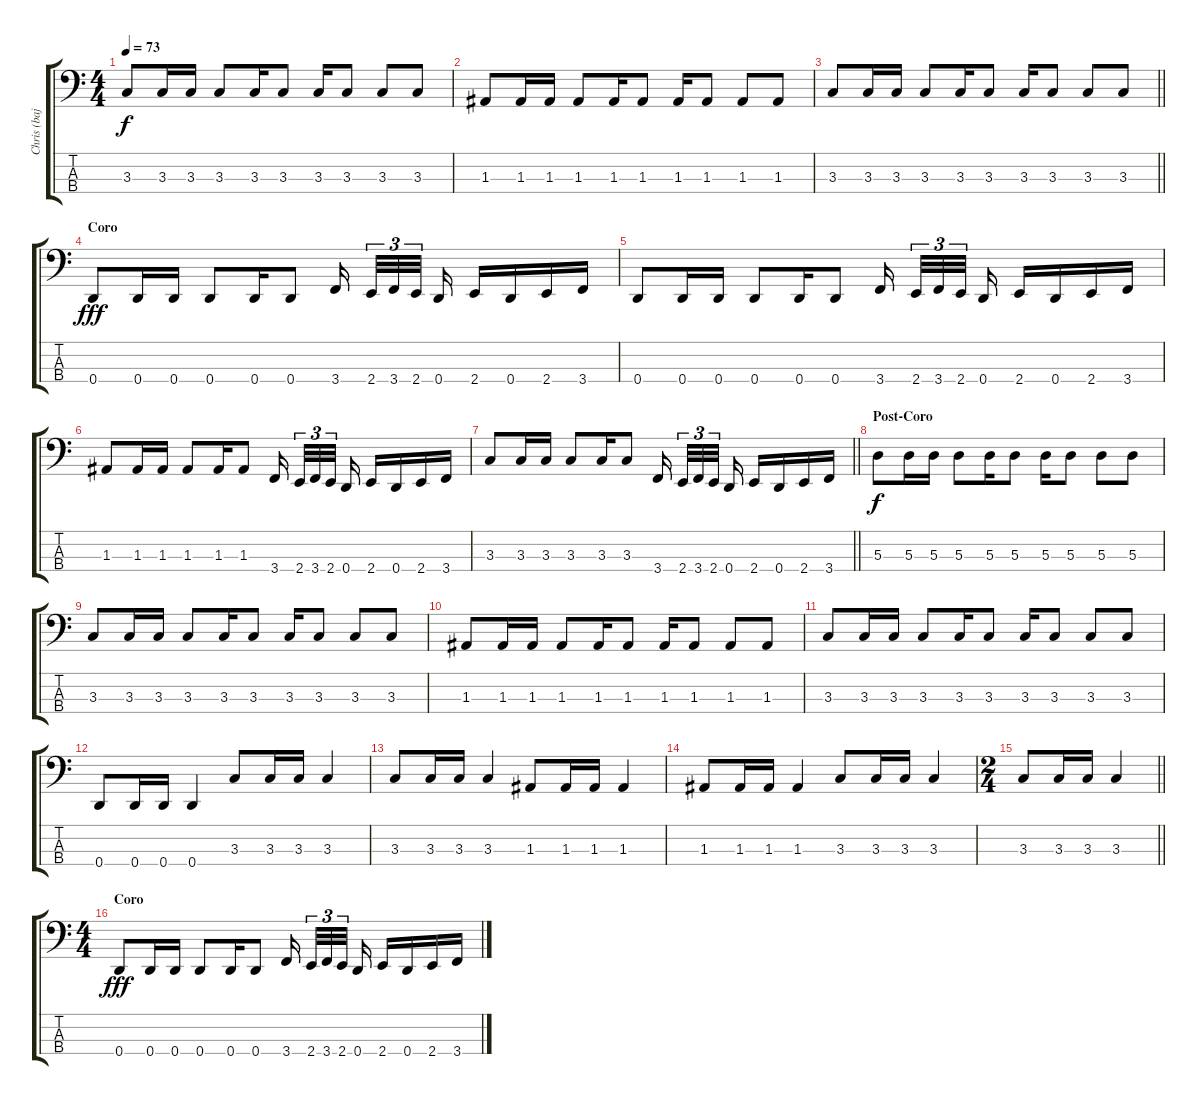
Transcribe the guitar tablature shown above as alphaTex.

\track ("Chris (bajo)" "Chris (baj") {instrument electricbassfinger}
\staff {score tabs}
\tuning (G2 D2 A1 D1) {hide}
\ts (4 4)
\tempo 73
\clef f4
\ks c
3.3.8{dy f} 3.3.16 3.3.16 3.3.8 3.3.16 3.3.8 3.3.16 3.3.8 3.3.8 3.3.8 |
1.3.8 1.3.16 1.3.16 1.3.8 1.3.16 1.3.8 1.3.16 1.3.8 1.3.8 1.3.8 |
\barLineRight lightlight
3.3.8 3.3.16 3.3.16 3.3.8 3.3.16 3.3.8 3.3.16 3.3.8 3.3.8 3.3.8 |
\section ("" "Coro")
0.4.8{dy fff} 0.4.16 0.4.16 0.4.8 0.4.16 0.4.8 3.4.16{beam splitsecondary} 2.4.32{tu (3 2)} 3.4.32{tu (3 2)} 2.4.32{tu (3 2) beam splitsecondary} 0.4.16 2.4.16 0.4.16 2.4.16 3.4.16 |
0.4.8 0.4.16 0.4.16 0.4.8 0.4.16 0.4.8 3.4.16{beam splitsecondary} 2.4.32{tu (3 2)} 3.4.32{tu (3 2)} 2.4.32{tu (3 2) beam splitsecondary} 0.4.16 2.4.16 0.4.16 2.4.16 3.4.16 |
1.3.8 1.3.16 1.3.16 1.3.8 1.3.16 1.3.8 3.4.16{beam splitsecondary} 2.4.32{tu (3 2)} 3.4.32{tu (3 2)} 2.4.32{tu (3 2) beam splitsecondary} 0.4.16 2.4.16 0.4.16 2.4.16 3.4.16 |
\barLineRight lightlight
3.3.8 3.3.16 3.3.16 3.3.8 3.3.16 3.3.8 3.4.16{beam splitsecondary} 2.4.32{tu (3 2)} 3.4.32{tu (3 2)} 2.4.32{tu (3 2) beam splitsecondary} 0.4.16 2.4.16 0.4.16 2.4.16 3.4.16 |
\section ("" "Post-Coro")
5.3.8{dy f} 5.3.16 5.3.16 5.3.8 5.3.16 5.3.8 5.3.16 5.3.8 5.3.8 5.3.8 |
3.3.8 3.3.16 3.3.16 3.3.8 3.3.16 3.3.8 3.3.16 3.3.8 3.3.8 3.3.8 |
1.3.8 1.3.16 1.3.16 1.3.8 1.3.16 1.3.8 1.3.16 1.3.8 1.3.8 1.3.8 |
3.3.8 3.3.16 3.3.16 3.3.8 3.3.16 3.3.8 3.3.16 3.3.8 3.3.8 3.3.8 |
0.4.8 0.4.16 0.4.16 0.4.4 3.3.8 3.3.16 3.3.16 3.3.4 |
3.3.8 3.3.16 3.3.16 3.3.4 1.3.8 1.3.16 1.3.16 1.3.4 |
1.3.8 1.3.16 1.3.16 1.3.4 3.3.8 3.3.16 3.3.16 3.3.4 |
\ts (2 4)
\barLineRight lightlight
3.3.8 3.3.16 3.3.16 3.3.4 |
\ts (4 4)
\section ("" "Coro")
0.4.8{dy fff} 0.4.16 0.4.16 0.4.8 0.4.16 0.4.8 3.4.16{beam splitsecondary} 2.4.32{tu (3 2)} 3.4.32{tu (3 2)} 2.4.32{tu (3 2) beam splitsecondary} 0.4.16 2.4.16 0.4.16 2.4.16 3.4.16
